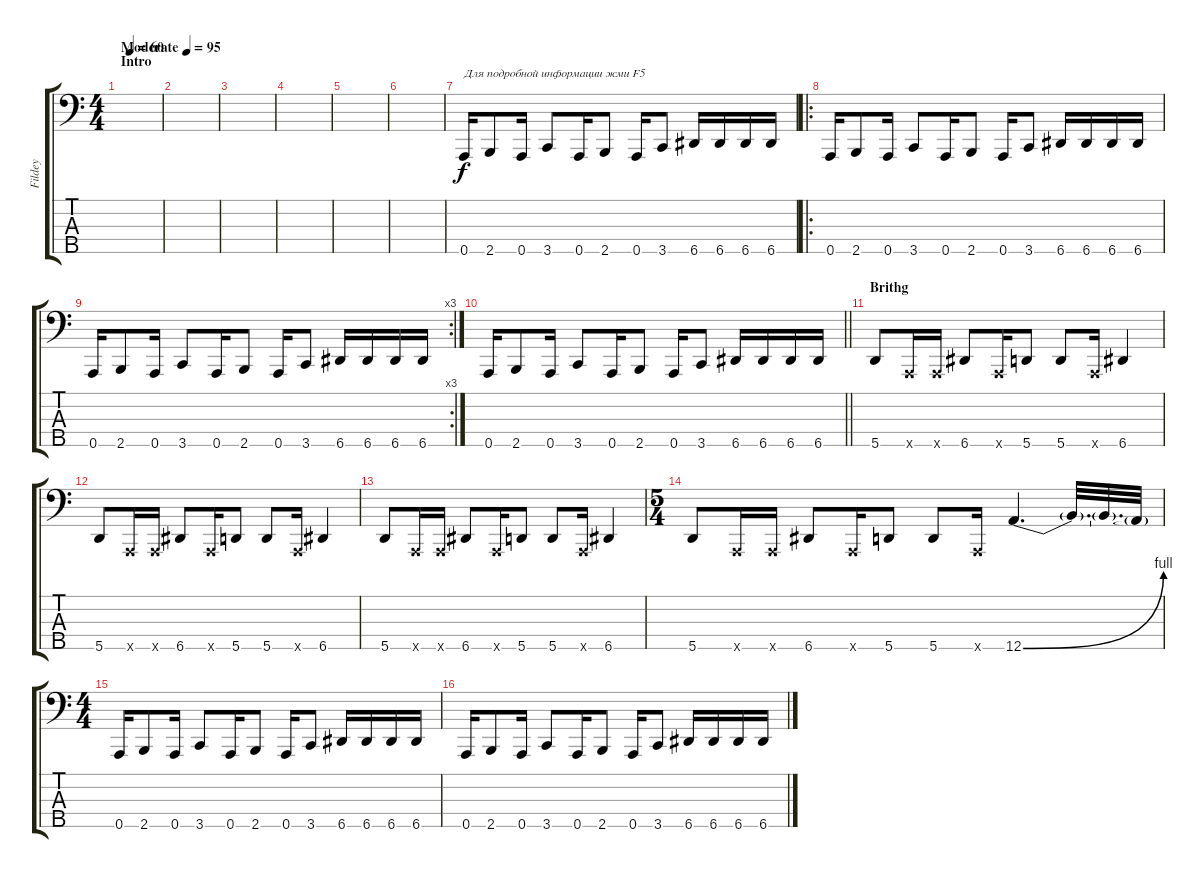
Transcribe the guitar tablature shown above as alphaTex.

\track ("Fildey" "Fildey") {instrument slapbass1}
\staff {score tabs}
\tuning (F2 C2 G1 D1 A0) {hide}
\ts (4 4)
\section ("" "Intro")
\tempo (95 "Moderate")
\tempo 40
\tempo (60 0.25)
\tempo (95 "Moderate")
\clef f4
\ks c
|
|
|
|
|
|
0.5.16{txt "Для подробной информации жми F5"} 2.5.8 0.5.16 3.5.8 0.5.16 2.5.8 0.5.16 3.5.8 6.5.16 6.5.16 6.5.16 6.5.16 |
\ro
0.5.16 2.5.8 0.5.16 3.5.8 0.5.16 2.5.8 0.5.16 3.5.8 6.5.16 6.5.16 6.5.16 6.5.16 |
\rc 3
0.5.16 2.5.8 0.5.16 3.5.8 0.5.16 2.5.8 0.5.16 3.5.8 6.5.16 6.5.16 6.5.16 6.5.16 |
\barLineRight lightlight
0.5.16 2.5.8 0.5.16 3.5.8 0.5.16 2.5.8 0.5.16 3.5.8 6.5.16 6.5.16 6.5.16 6.5.16 |
\section ("" "Brithg")
5.5.8 0.5{x}.16 0.5{x}.16 6.5.8 0.5{x}.16 5.5.8 5.5.8 0.5{x}.16 6.5.4 |
5.5.8 0.5{x}.16 0.5{x}.16 6.5.8 0.5{x}.16 5.5.8 5.5.8 0.5{x}.16 6.5.4 |
5.5.8 0.5{x}.16 0.5{x}.16 6.5.8 0.5{x}.16 5.5.8 5.5.8 0.5{x}.16 6.5.4 |
\ts (5 4)
5.5.8 0.5{x}.16 0.5{x}.16 6.5.8 0.5{x}.16 5.5.8 5.5.8 0.5{x}.16 12.5{be (bend 0 0 60 4)}.4{d} 12.5{t}.32{d} 12.5{t}.32{d} 12.5{t}.32 |
\ts (4 4)
0.5.16 2.5.8 0.5.16 3.5.8 0.5.16 2.5.8 0.5.16 3.5.8 6.5.16 6.5.16 6.5.16 6.5.16 |
0.5.16 2.5.8 0.5.16 3.5.8 0.5.16 2.5.8 0.5.16 3.5.8 6.5.16 6.5.16 6.5.16 6.5.16
